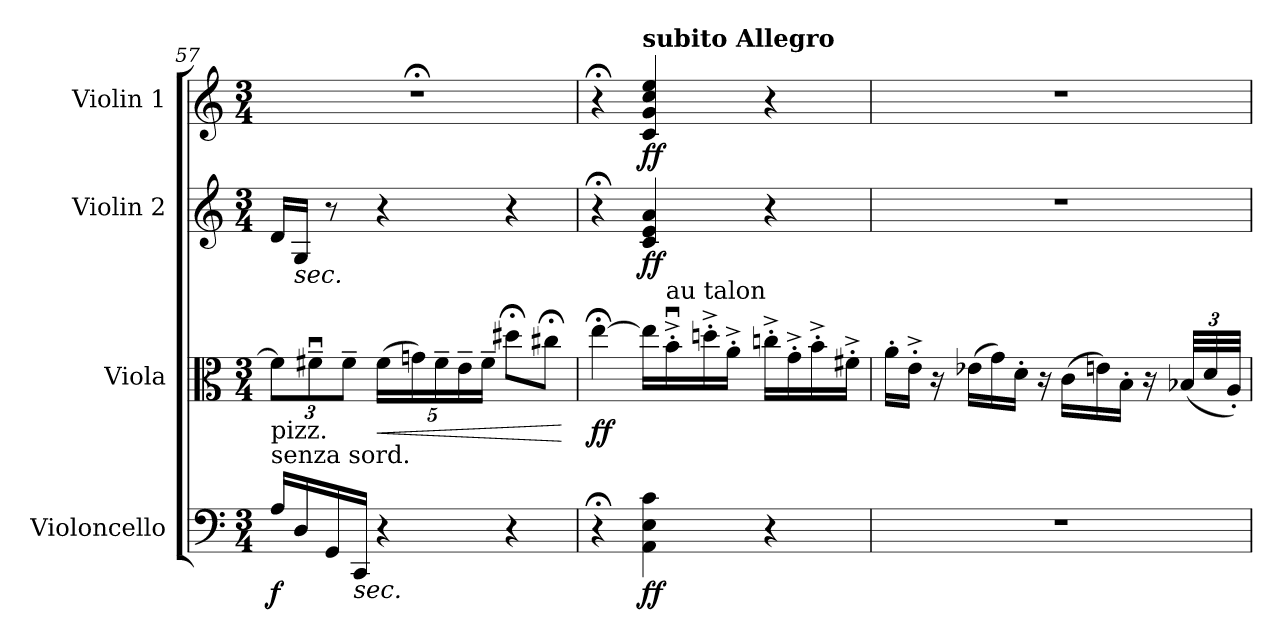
**kern	**dynam	**kern	**dynam	**kern	**dynam	**kern	**dynam
*part4	*part4	*part3	*part3	*part2	*part2	*part1	*part1
*staff4	*staff4	*staff3	*staff3	*staff2	*staff2	*staff1	*staff1
*I"Violoncello	*	*I"Viola	*	*I"Violin 2	*	*I"Violin 1	*
*I'Vc	*	*I'Vla	*	*I'Vln	*	*I'Vln	*
*clefF4	*	*clefC3	*	*clefG2	*	*clefG2	*
*k[]	*	*k[]	*	*k[]	*	*k[]	*
*M3/4	*	*M3/4	*	*M3/4	*	*M3/4	*
*	*	*Xbrackettup	*	*	*	*	*
=57	=57	=57	=57	=57	=57	=57	=57
!LO:TX:a:t=senza sord.	!	!	!	!	!	!	!
!LO:TX:a:t=pizz.	!	!	!	!	!	!	!
!	!LO:DY:b	!	!	!	!	!	!
16A/LL	f	12f#\L]	.	16d/	.	2.r;<	.
!	!	!	!	!LO:TX:b:i:t=sec.	!	!	!
16D/	.	.	.	16G/JJ	.	.	.
.	.	12f#Xu~\	.	.	.	.	.
16GG/	.	.	.	8r	.	.	.
.	.	12f#~\J	.	.	.	.	.
!LO:TX:b:i:t=sec.	!	!	!	!	!	!	!
16CC/JJ	.	.	.	.	.	.	.
*	*	*brackettup	*	*	*	*	*
!	!	!	!LO:HP:b	!	!	!	!
4r	.	(20f#\LL	<	4r	.	.	.
.	.	20gn\)	.	.	.	.	.
.	.	20f#~\	.	.	.	.	.
.	.	20e~\	.	.	.	.	.
.	.	20f#~\JJ	.	.	.	.	.
4r	.	8dd#X;<\L	.	4r	.	.	.
.	.	8cc#X;<\J	.	.	.	.	.
.	.	.	[	.	.	.	.
=58	=58	=58	=58	=58	=58	=58	=58
!	!	!	!LO:DY:b	!	!	!	!
4r;<	.	[4ee;<\	ff	4r;<	.	4r;<	.
!	!	!	!	!	!	!LO:TX:a:B:t=subito Allegro	!
!	!LO:DY:b	!	!	!	!LO:DY:b	!	!LO:DY:b
4AA\ 4E\ 4c\	ff	16ee\LL]	.	4c/ 4e/ 4a/	ff	4c/ 4g/ 4cc/ 4ee/	ff
!	!	!LO:TX:a:t=au talon	!	!	!	!	!
.	.	16bu'^\	.	.	.	.	.
.	.	16ddn'^\	.	.	.	.	.
.	.	16a'^\JJ	.	.	.	.	.
4r	.	16ccn'^\LL	.	4r	.	4r	.
.	.	16g'^\	.	.	.	.	.
.	.	16b'^\	.	.	.	.	.
.	.	16f#X'^\JJ	.	.	.	.	.
!!LO:LB:g=z
=59	=59	=59	=59	=59	=59	=59	=59
2.r	.	16a'\LL	.	2.r	.	2.r	.
.	.	16e'^\JJ	.	.	.	.	.
.	.	16r	.	.	.	.	.
.	.	(16e-X\LL	.	.	.	.	.
.	.	16g\)	.	.	.	.	.
.	.	16d'\JJ	.	.	.	.	.
.	.	16r	.	.	.	.	.
.	.	(16c\LL	.	.	.	.	.
.	.	16en\)	.	.	.	.	.
.	.	16B'\JJ	.	.	.	.	.
.	.	16r	.	.	.	.	.
*	*	*Xbrackettup	*	*	*	*	*
.	.	(48B-X/LLL	.	.	.	.	.
.	.	48d/	.	.	.	.	.
.	.	48A'/JJJ)	.	.	.	.	.
=	=	=	=	=	=	=	=
*-	*-	*-	*-	*-	*-	*-	*-
